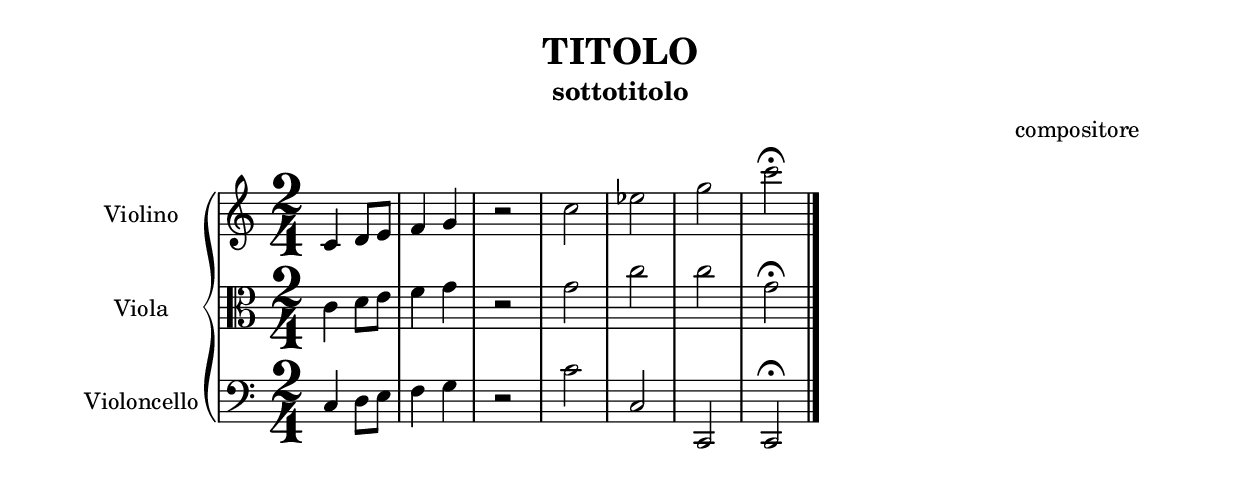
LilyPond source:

%[1]   VERSIONE ==============
\version "2.19.83"

%[2]  BLOCCO PAPER==================================
\paper {  #(set-paper-size "a4" )%'landscape
 			 top-margin = 1\cm
  			after-title-space = 10\mm
  			bottom-margin = 2\cm
  			indent = 20\mm
 		 line-width = 180\mm
 		 line-width = #(- line-width (* mm  3.000000) (* mm 1))
			} 


%[3]  BLOCCO HEADER==================================
 \header { title = "TITOLO"
subtitle = "sottotitolo"
composer = "compositore"}

%[4]  BLOCCO NOTAZIONE==================================
primoStrumento= \relative c'{ \time 2/4 c4 d8 e f4 g4 r2  c2  ees2 g2 c2\fermata}

secondoStrumento= \relative c'{ c4 d8 e f4 g4 r2  g2 c2 c2	 g2\fermata}

terzoStrumento= \relative c { c4 d8 e f4 g4 r2 c2 c,2 c,2  c2\fermata \bar"|."}


%[5]  BLOCCO IMPOSTAZIONE RIGHI==========================
primorigo = \new Staff \with {
				\clef treble 
				instrumentName = "Violino"  }{\primoStrumento}
secondorigo = \new Staff \with { 
				\clef alto
				instrumentName = "Viola" }{\secondoStrumento}
terzorigo = \new Staff \with { 
				\clef bass
				instrumentName = "Violoncello" }{\terzoStrumento}



%[6]  BLOCCO SCORE==================================
       \score { %apre il Macro-blocco Score [6]

%[6a]  parti da includere========================
<<
 \new GrandStaff <<
	\primorigo
	\secondorigo
	\terzorigo
	>>
>>
%[6b] PERSONALIZZAZIONE GRAFICA==========
 \layout {
  \context {\Staff
\override TimeSignature.font-size = #6
		} %chiude la sezione Context
	} %chiude la sezione Layout
%[6c] OUTPUT MIDI===================
   \midi {  \tempo 4=110 }
} %chiude il Macro-blocco Score